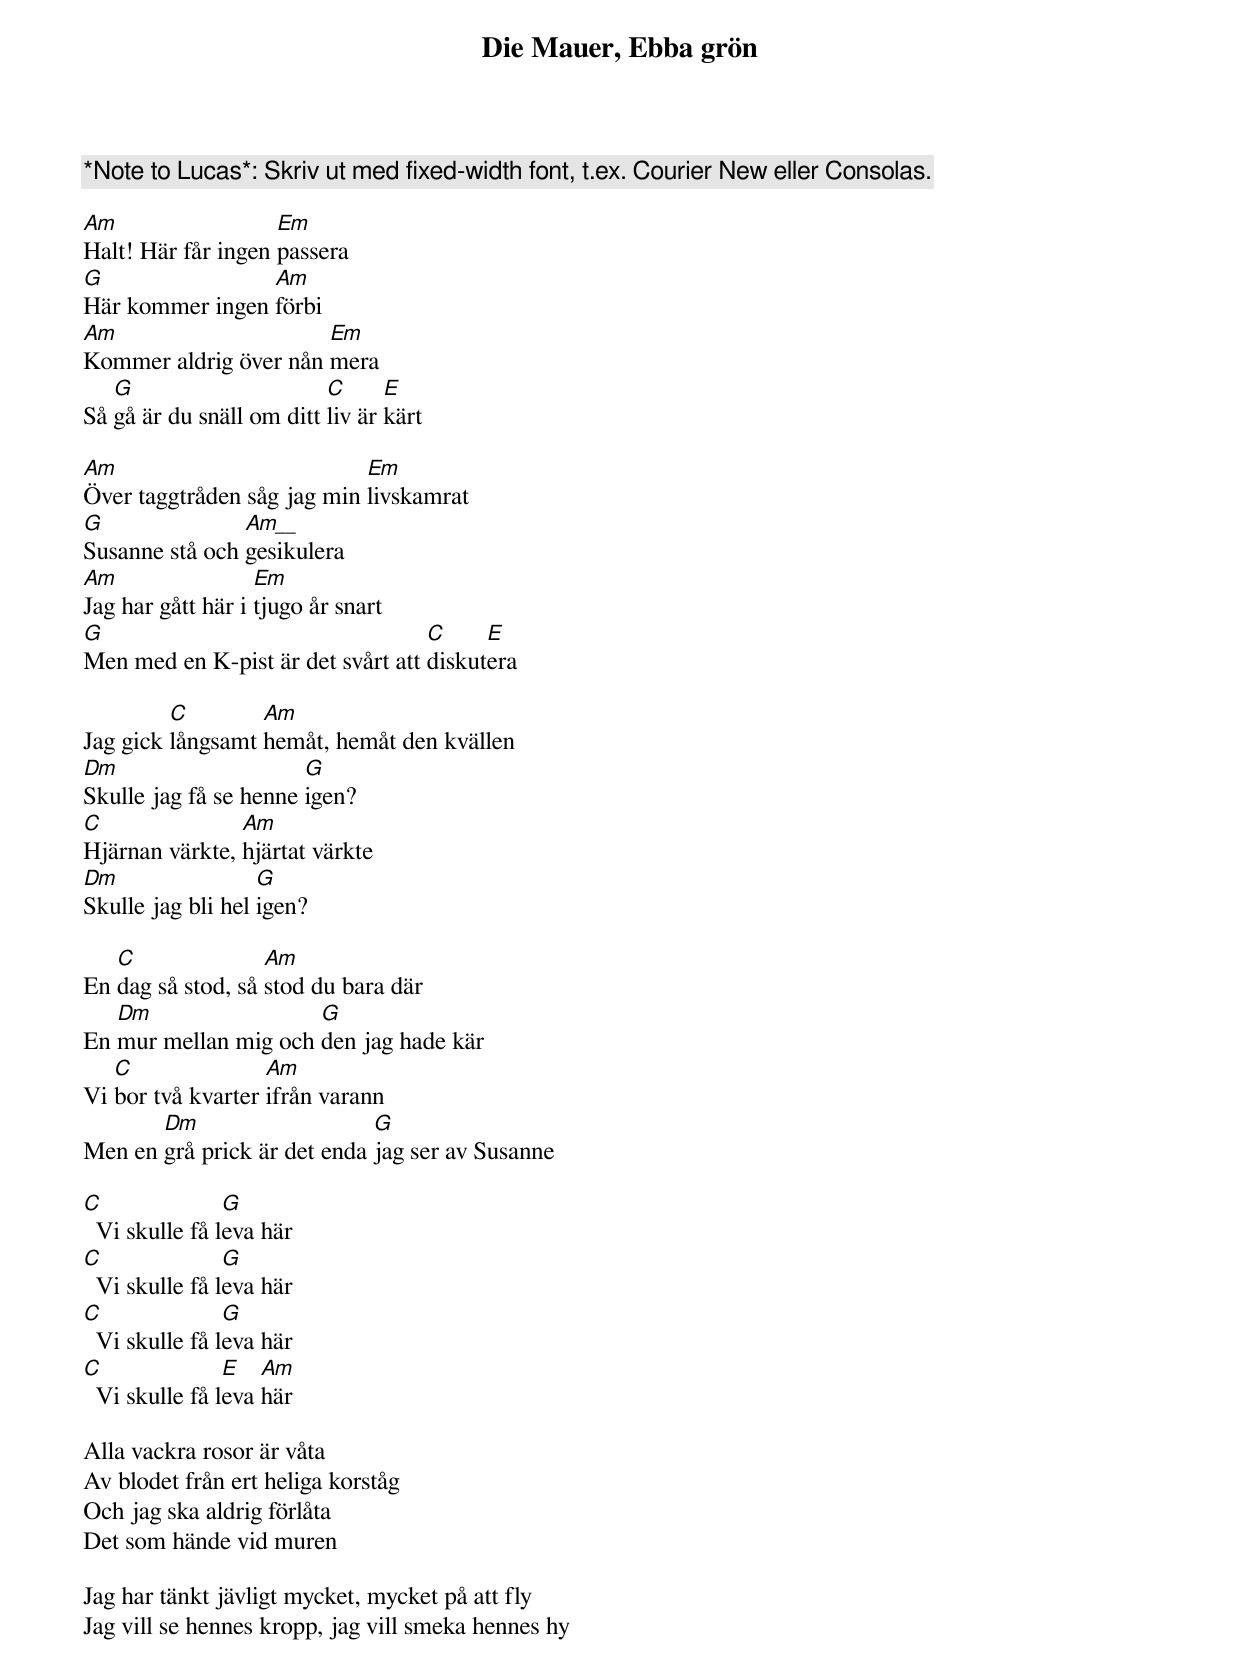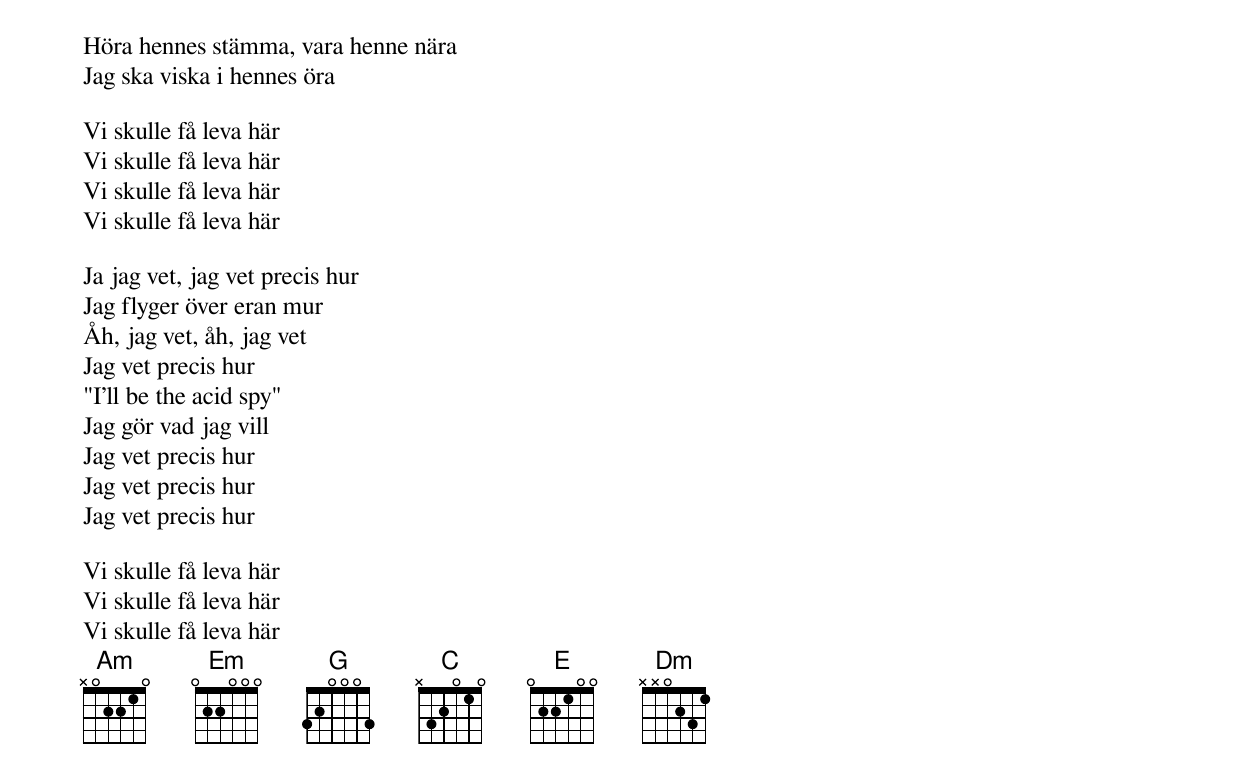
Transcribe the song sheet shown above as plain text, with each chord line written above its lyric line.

Die Mauer, Ebba grön

*Note to Lucas*: Skriv ut med fixed-width font, t.ex. Courier New eller Consolas.

Am                  Em
Halt! Här får ingen passera
G                Am
Här kommer ingen förbi
Am                     Em
Kommer aldrig över nån mera
   G                      C      E
Så gå är du snäll om ditt liv är kärt

Am                          Em
Över taggtråden såg jag min livskamrat
G               Am__
Susanne stå och gesikulera
Am                 Em
Jag har gått här i tjugo år snart
G                                  C     E
Men med en K-pist är det svårt att diskutera

         C        Am
Jag gick långsamt hemåt, hemåt den kvällen
Dm                     G
Skulle jag få se henne igen?
C               Am
Hjärnan värkte, hjärtat värkte
Dm                 G
Skulle jag bli hel igen?

   C               Am
En dag så stod, så stod du bara där
   Dm                 G
En mur mellan mig och den jag hade kär
   C               Am
Vi bor två kvarter ifrån varann
       Dm                    G
Men en grå prick är det enda jag ser av Susanne

C               G
  Vi skulle få leva här
C               G
  Vi skulle få leva här
C               G
  Vi skulle få leva här
C               E   Am
  Vi skulle få leva här

Alla vackra rosor är våta
Av blodet från ert heliga korståg
Och jag ska aldrig förlåta
Det som hände vid muren

Jag har tänkt jävligt mycket, mycket på att fly
Jag vill se hennes kropp, jag vill smeka hennes hy
Höra hennes stämma, vara henne nära
Jag ska viska i hennes öra

Vi skulle få leva här
Vi skulle få leva här
Vi skulle få leva här
Vi skulle få leva här

Ja jag vet, jag vet precis hur
Jag flyger över eran mur
Åh, jag vet, åh, jag vet
Jag vet precis hur
"I'll be the acid spy"
Jag gör vad jag vill
Jag vet precis hur
Jag vet precis hur
Jag vet precis hur

Vi skulle få leva här
Vi skulle få leva här
Vi skulle få leva här
